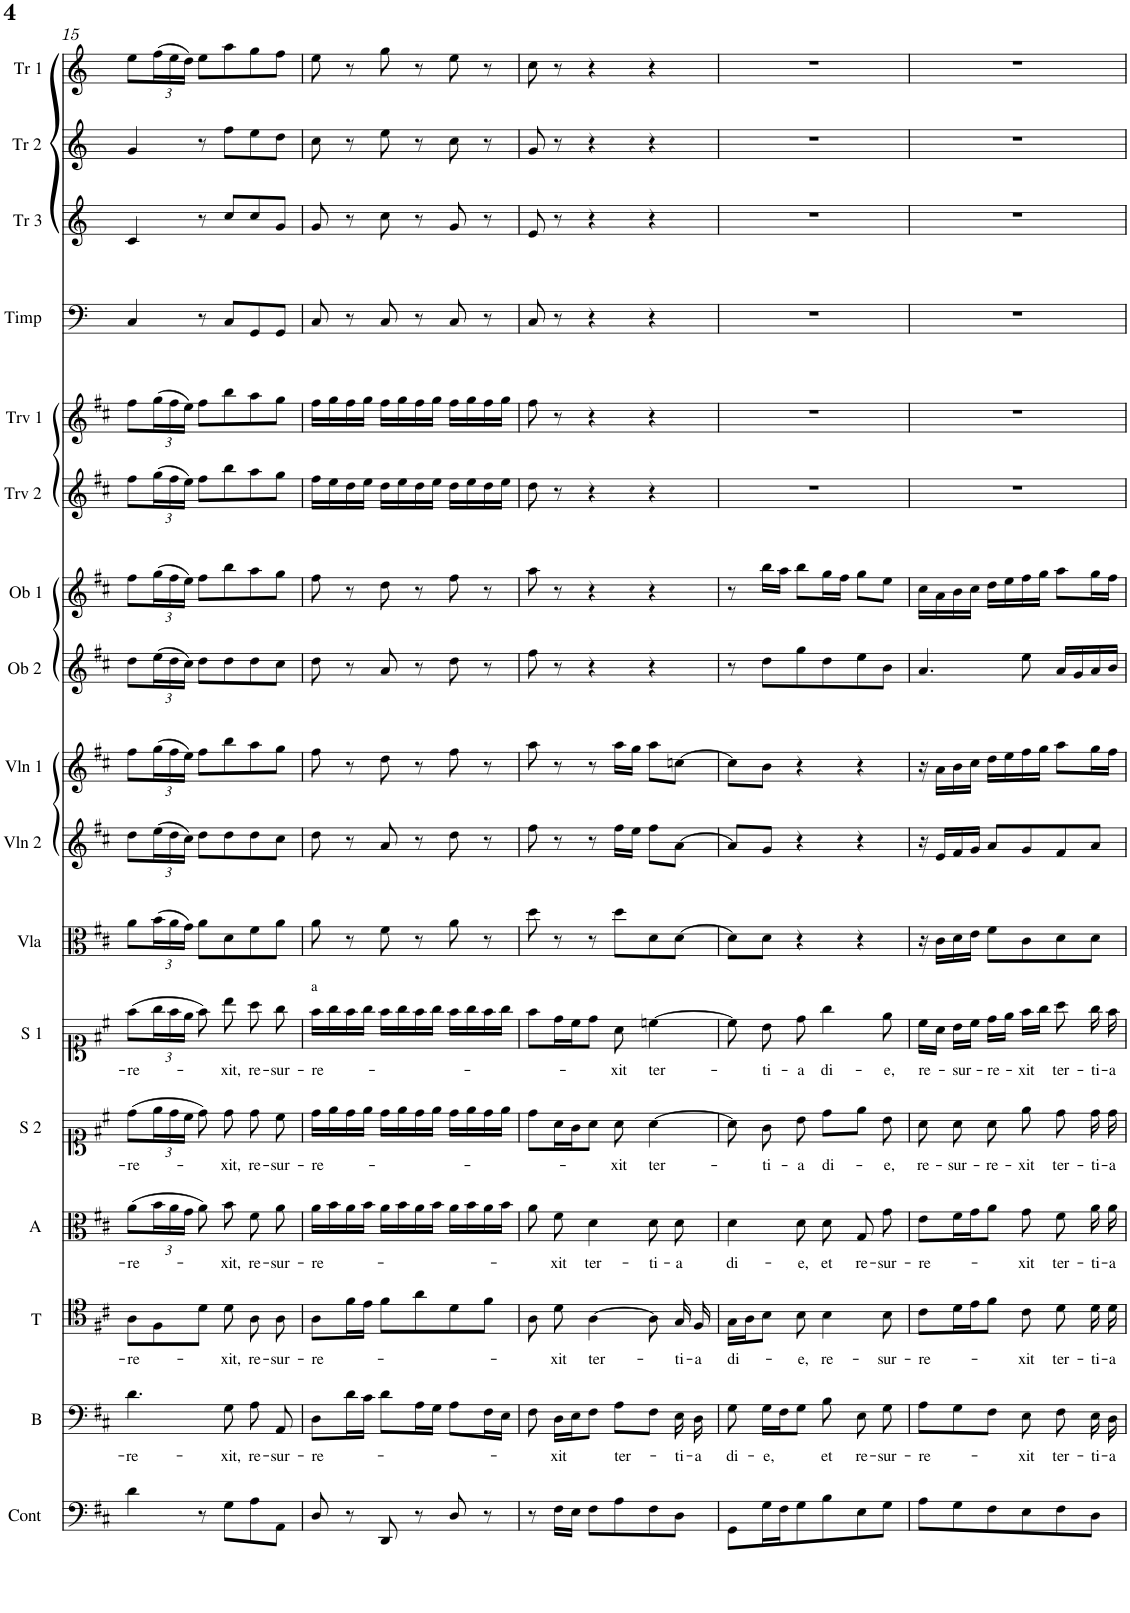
**kern	**kern	**text	**kern	**text	**kern	**text	**kern	**text	**kern	**text	**kern	**kern	**kern	**kern	**kern	**kern	**kern	**kern	**kern	**kern	**kern
*part17	*part16	*part16	*part15	*part15	*part14	*part14	*part13	*part13	*part12	*part12	*part11	*part10	*part9	*part8	*part7	*part6	*part5	*part4	*part3	*part2	*part1
*staff17	*staff16	*staff16	*staff15	*staff15	*staff14	*staff14	*staff13	*staff13	*staff12	*staff12	*staff11	*staff10	*staff9	*staff8	*staff7	*staff6	*staff5	*staff4	*staff3	*staff2	*staff1
*I"Continuo	*I"Bass	*	*I"Tenor	*	*I"Alto	*	*I"Soprano 2	*	*I"Soprano 1	*	*I"Viola	*I"Violin 2	*I"Violin 1	*I"Oboe 2	*I"Oboe 1	*I"Traverso 2	*I"Traverso 1	*I"Timpani	*I"Tromba 3	*I"Tromba 2	*I"Tromba 1
*I'Cont	*I'B	*	*I'T	*	*I'A	*	*I'S 2	*	*I'S 1	*	*I'Vla	*I'Vln 2	*I'Vln 1	*I'Ob 2	*I'Ob 1	*I'Trv 2	*I'Trv 1	*I'Timp	*I'Tr 3	*I'Tr 2	*I'Tr 1
!!LO:PB:g=z
*clefF4	*clefF4	*	*clefC4	*	*clefC3	*	*clefC1	*	*clefC1	*	*clefC3	*clefG2	*clefG2	*clefG2	*clefG2	*clefG2	*clefG2	*clefF4	*clefG2	*clefG2	*clefG2
*	*	*	*	*	*	*	*	*	*	*	*	*	*	*	*	*	*	*Trd-1c-2	*Trd-1c-2	*Trd-1c-2	*Trd-1c-2
*k[f#c#]	*k[f#c#]	*	*k[f#c#]	*	*k[f#c#]	*	*k[f#c#]	*	*k[f#c#]	*	*k[f#c#]	*k[f#c#]	*k[f#c#]	*k[f#c#]	*k[f#c#]	*k[f#c#]	*k[f#c#]	*k[]	*k[]	*k[]	*k[]
*M3/4	*M3/4	*	*M3/4	*	*M3/4	*	*M3/4	*	*M3/4	*	*M3/4	*M3/4	*M3/4	*M3/4	*M3/4	*M3/4	*M3/4	*M3/4	*M3/4	*M3/4	*M3/4
=15	=15	=15	=15	=15	=15	=15	=15	=15	=15	=15	=15	=15	=15	=15	=15	=15	=15	=15	=15	=15	=15
!	!	!LO:LY:b	!	!LO:LY:b	!	!LO:LY:b	!	!LO:LY:b	!	!LO:LY:b	!	!	!	!	!	!	!	!	!	!	!
4d\	4.d\	-re-	8A\L	-re-	(8a\L	-re-	(8dd\L	-re-	(8ff#\L	-re-	8a\L	8dd\L	8ff#\L	8dd\L	8ff#\L	8ff#\L	8ff#\L	4C/	4c/	4g/	8ee\L
*	*	*	*	*	*Xbrackettup	*	*Xbrackettup	*	*Xbrackettup	*	*Xbrackettup	*Xbrackettup	*Xbrackettup	*Xbrackettup	*Xbrackettup	*Xbrackettup	*Xbrackettup	*	*	*	*Xbrackettup
.	.	.	8F#\	.	24b\L	.	24ee\L	.	24gg\L	.	(24b\L	(24ee\L	(24gg\L	(24ee\L	(24gg\L	(24gg\L	(24gg\L	.	.	.	(24ff\L
.	.	.	.	.	24a\	.	24dd\	.	24ff#\	.	24a\	24dd\	24ff#\	24dd\	24ff#\	24ff#\	24ff#\	.	.	.	24ee\
.	.	.	.	.	24g\JJ	.	24cc#\JJ	.	24ee\JJ	.	24g\JJ)	24cc#\JJ)	24ee\JJ)	24cc#\JJ)	24ee\JJ)	24ee\JJ)	24ee\JJ)	.	.	.	24dd\JJ)
8r	.	.	8d\J	.	8a\)	.	8dd\)	.	8ff#\)	.	8a\L	8dd\L	8ff#\L	8dd\L	8ff#\L	8ff#\L	8ff#\L	8r	8r	8r	8ee\L
!	!	!LO:LY:b	!	!LO:LY:b	!	!LO:LY:b	!	!LO:LY:b	!	!LO:LY:b	!	!	!	!	!	!	!	!	!	!	!
8G\L	8G\	-xit,	8d\	-xit,	8b\	-xit,	8dd\	-xit,	8bb\	-xit,	8d\	8dd\	8bb\	8dd\	8bb\	8bb\	8bb\	8C/L	8cc/L	8ff\L	8aa\
!	!	!LO:LY:b	!	!LO:LY:b	!	!LO:LY:b	!	!LO:LY:b	!	!LO:LY:b	!	!	!	!	!	!	!	!	!	!	!
8A\	8A\	re-	8A\	re-	8f#\	re-	8dd\	re-	8aa\	re-	8f#\	8dd\	8aa\	8dd\	8aa\	8aa\	8aa\	8GG/	8cc/	8ee\	8gg\
!	!	!LO:LY:b	!	!LO:LY:b	!	!LO:LY:b	!	!LO:LY:b	!	!LO:LY:b	!	!	!	!	!	!	!	!	!	!	!
8AA\J	8AA/	-sur-	8A\	-sur-	8a\	-sur-	8cc#\	-sur-	8gg\	-sur-	8a\J	8cc#\J	8gg\J	8cc#\J	8gg\J	8gg\J	8gg\J	8GG/J	8g/J	8dd\J	8ff\J
=16	=16	=16	=16	=16	=16	=16	=16	=16	=16	=16	=16	=16	=16	=16	=16	=16	=16	=16	=16	=16	=16
!	!	!	!	!	!	!	!	!	!LO:TX:a:t=a	!	!	!	!	!	!	!	!	!	!	!	!
!	!	!LO:LY:b	!	!LO:LY:b	!	!LO:LY:b	!	!LO:LY:b	!	!LO:LY:b	!	!	!	!	!	!	!	!	!	!	!
8D/	8D\L	-re-	8A\L	-re-	16a\LL	-re-	16dd\LL	-re-	16ff#\LL	-re-	8a\	8dd\	8ff#\	8dd\	8ff#\	16ff#\LL	16ff#\LL	8C/	8g/	8cc\	8ee\
.	.	.	.	.	16b\	.	16ee\	.	16gg\	.	.	.	.	.	.	16ee\	16gg\	.	.	.	.
8r	16d\L	.	16f#\L	.	16a\	.	16dd\	.	16ff#\	.	8r	8r	8r	8r	8r	16dd\	16ff#\	8r	8r	8r	8r
.	16c#\JJ	.	16e\JJ	.	16b\JJ	.	16ee\JJ	.	16gg\JJ	.	.	.	.	.	.	16ee\JJ	16gg\JJ	.	.	.	.
8DD/	8d\L	.	8f#\L	.	16a\LL	.	16dd\LL	.	16ff#\LL	.	8f#\	8a/	8dd\	8a/	8dd\	16dd\LL	16ff#\LL	8C/	8cc\	8ee\	8gg\
.	.	.	.	.	16b\	.	16ee\	.	16gg\	.	.	.	.	.	.	16ee\	16gg\	.	.	.	.
8r	16A\L	.	8a\	.	16a\	.	16dd\	.	16ff#\	.	8r	8r	8r	8r	8r	16dd\	16ff#\	8r	8r	8r	8r
.	16G\JJ	.	.	.	16b\JJ	.	16ee\JJ	.	16gg\JJ	.	.	.	.	.	.	16ee\JJ	16gg\JJ	.	.	.	.
8D/	8A\L	.	8d\	.	16a\LL	.	16dd\LL	.	16ff#\LL	.	8a\	8dd\	8ff#\	8dd\	8ff#\	16dd\LL	16ff#\LL	8C/	8g/	8cc\	8ee\
.	.	.	.	.	16b\	.	16ee\	.	16gg\	.	.	.	.	.	.	16ee\	16gg\	.	.	.	.
8r	16F#\L	.	8f#\J	.	16a\	.	16dd\	.	16ff#\	.	8r	8r	8r	8r	8r	16dd\	16ff#\	8r	8r	8r	8r
.	16E\JJ	.	.	.	16b\JJ	.	16ee\JJ	.	16gg\JJ	.	.	.	.	.	.	16ee\JJ	16gg\JJ	.	.	.	.
=17	=17	=17	=17	=17	=17	=17	=17	=17	=17	=17	=17	=17	=17	=17	=17	=17	=17	=17	=17	=17	=17
8r	8F#\	.	8A\	.	8a\	.	8dd\L	.	8ff#\L	.	8dd\	8ff#\	8aa\	8ff#\	8aa\	8dd\	8ff#\	8C/	8e/	8g/	8cc\
!	!	!LO:LY:b	!	!LO:LY:b	!	!LO:LY:b	!	!	!	!	!	!	!	!	!	!	!	!	!	!	!
16F#\LL	16D\LL	-xit	8d\	-xit	8f#\	-xit	16a\L	.	16dd\L	.	8r	8r	8r	8r	8r	8r	8r	8r	8r	8r	8r
16E\JJ	16E\J	.	.	.	.	.	16g\J	.	16cc#\J	.	.	.	.	.	.	.	.	.	.	.	.
!	!	!	!	!LO:LY:b	!	!LO:LY:b	!	!	!	!	!	!	!	!	!	!	!	!	!	!	!
8F#\L	8F#\J	.	[4A\	ter-	4d\	ter-	8a\J	.	8dd\J	.	8r	8r	8r	4r	4r	4r	4r	4r	4r	4r	4r
!	!	!LO:LY:b	!	!	!	!	!	!LO:LY:b	!	!LO:LY:b	!	!	!	!	!	!	!	!	!	!	!
8A\	8A\L	ter-	.	.	.	.	8a\	-xit	8a\	-xit	8dd\L	16ff#\LL	16aa\LL	.	.	.	.	.	.	.	.
.	.	.	.	.	.	.	.	.	.	.	.	16ee\JJ	16gg\JJ	.	.	.	.	.	.	.	.
!	!	!	!	!	!	!LO:LY:b	!	!LO:LY:b	!	!LO:LY:b	!	!	!	!	!	!	!	!	!	!	!
8F#\	8F#\J	.	8A\]	.	8d\	-ti-	[4a\	ter-	[4ccn\	ter-	8d\	8ff#\L	8aa\L	4r	4r	4r	4r	4r	4r	4r	4r
!	!	!LO:LY:b	!	!LO:LY:b	!	!LO:LY:b	!	!	!	!	!	!	!	!	!	!	!	!	!	!	!
8D\J	16E\	-ti-	16G/	-ti-	8d\	-a	.	.	.	.	[8d\J	[8a\J	[8ccn\J	.	.	.	.	.	.	.	.
!	!	!LO:LY:b	!	!LO:LY:b	!	!	!	!	!	!	!	!	!	!	!	!	!	!	!	!	!
.	16D\	-a	16F#/	-a	.	.	.	.	.	.	.	.	.	.	.	.	.	.	.	.	.
=18	=18	=18	=18	=18	=18	=18	=18	=18	=18	=18	=18	=18	=18	=18	=18	=18	=18	=18	=18	=18	=18
!	!	!LO:LY:b	!	!LO:LY:b	!	!LO:LY:b	!	!	!	!	!	!	!	!	!	!	!	!	!	!	!
8GG\L	8G\	di-	16G\LL	di-	4d\	di-	8a\]	.	8cc\]	.	8d\L]	8a/L]	8cc\L]	8r	8r	2.r	2.r	2.r	2.r	2.r	2.r
.	.	.	16A\J	.	.	.	.	.	.	.	.	.	.	.	.	.	.	.	.	.	.
!	!	!LO:LY:b	!	!	!	!	!	!LO:LY:b	!	!LO:LY:b	!	!	!	!	!	!	!	!	!	!	!
16G\L	16G\LL	-e,	8B\J	.	.	.	8g\	-ti-	8b\	-ti-	8d\J	8g/J	8b\J	8dd\L	16bb\LL	.	.	.	.	.	.
16F#\J	16F#\J	.	.	.	.	.	.	.	.	.	.	.	.	.	16aa\JJ	.	.	.	.	.	.
!	!	!	!	!LO:LY:b	!	!LO:LY:b	!	!LO:LY:b	!	!LO:LY:b	!	!	!	!	!	!	!	!	!	!	!
8G\	8G\J	.	8B\	-e,	8d\	-e,	8b\	-a	8dd\	-a	4r	4r	4r	8gg\	8bb\L	.	.	.	.	.	.
!	!	!LO:LY:b	!	!LO:LY:b	!	!LO:LY:b	!	!LO:LY:b	!	!LO:LY:b	!	!	!	!	!	!	!	!	!	!	!
8B\	8B\	et	4B\	re-	8d\	et	8dd\L	di-	4gg\	di-	.	.	.	8dd\	16gg\L	.	.	.	.	.	.
.	.	.	.	.	.	.	.	.	.	.	.	.	.	.	16ff#\JJ	.	.	.	.	.	.
!	!	!LO:LY:b	!	!	!	!LO:LY:b	!	!	!	!	!	!	!	!	!	!	!	!	!	!	!
8E\	8E\	re-	.	.	8G/	re-	8ee\J	.	.	.	4r	4r	4r	8ee\	8gg\L	.	.	.	.	.	.
!	!	!LO:LY:b	!	!LO:LY:b	!	!LO:LY:b	!	!LO:LY:b	!	!LO:LY:b	!	!	!	!	!	!	!	!	!	!	!
8G\J	8G\	-sur-	8B\	-sur-	8g\	-sur-	8b\	-e,	8ee\	-e,	.	.	.	8b\J	8ee\J	.	.	.	.	.	.
=19	=19	=19	=19	=19	=19	=19	=19	=19	=19	=19	=19	=19	=19	=19	=19	=19	=19	=19	=19	=19	=19
!	!	!LO:LY:b	!	!LO:LY:b	!	!LO:LY:b	!	!LO:LY:b	!	!LO:LY:b	!	!	!	!	!	!	!	!	!	!	!
8A\L	8A\L	-re-	8c#\L	-re-	8e\L	-re-	8a\	re-	16cc#\LL	re-	16r	16r	16r	4.a/	16cc#\LL	2.r	2.r	2.r	2.r	2.r	2.r
.	.	.	.	.	.	.	.	.	16a\JJ	.	16c#\LL	16e/LL	16a\LL	.	16a\	.	.	.	.	.	.
!	!	!	!	!	!	!	!	!LO:LY:b	!	!LO:LY:b	!	!	!	!	!	!	!	!	!	!	!
8G\	8G\	.	16d\L	.	16f#\L	.	8a\	-sur-	16b\LL	-sur-	16d\	16f#/	16b\	.	16b\	.	.	.	.	.	.
.	.	.	16e\J	.	16g\J	.	.	.	16cc#\JJ	.	16e\JJ	16g/JJ	16cc#\JJ	.	16cc#\JJ	.	.	.	.	.	.
!	!	!	!	!	!	!	!	!LO:LY:b	!	!LO:LY:b	!	!	!	!	!	!	!	!	!	!	!
8F#\	8F#\J	.	8f#\J	.	8a\J	.	8a\	-re-	16dd\LL	-re-	8f#\L	8a/L	16dd\LL	.	16dd\LL	.	.	.	.	.	.
.	.	.	.	.	.	.	.	.	16ee\JJ	.	.	.	16ee\	.	16ee\	.	.	.	.	.	.
!	!	!LO:LY:b	!	!LO:LY:b	!	!LO:LY:b	!	!LO:LY:b	!	!LO:LY:b	!	!	!	!	!	!	!	!	!	!	!
8E\	8E\	-xit	8c#\	-xit	8g\	-xit	8ee\	-xit	16ff#\LL	-xit	8c#\	8g/	16ff#\	8ee\	16ff#\	.	.	.	.	.	.
.	.	.	.	.	.	.	.	.	16gg\JJ	.	.	.	16gg\JJ	.	16gg\JJ	.	.	.	.	.	.
!	!	!LO:LY:b	!	!LO:LY:b	!	!LO:LY:b	!	!LO:LY:b	!	!LO:LY:b	!	!	!	!	!	!	!	!	!	!	!
8F#\	8F#\	ter-	8d\	ter-	8f#\	ter-	8dd\	ter-	8aa\	ter-	8d\	8f#/	8aa\L	16a/LL	8aa\L	.	.	.	.	.	.
.	.	.	.	.	.	.	.	.	.	.	.	.	.	16g/	.	.	.	.	.	.	.
!	!	!LO:LY:b	!	!LO:LY:b	!	!LO:LY:b	!	!LO:LY:b	!	!LO:LY:b	!	!	!	!	!	!	!	!	!	!	!
8D\J	16E\	-ti-	16d\	-ti-	16a\	-ti-	16dd\	-ti-	16gg\	-ti-	8d\J	8a/J	16gg\L	16a/	16gg\L	.	.	.	.	.	.
!	!	!LO:LY:b	!	!LO:LY:b	!	!LO:LY:b	!	!LO:LY:b	!	!LO:LY:b	!	!	!	!	!	!	!	!	!	!	!
.	16D\	-a	16d\	-a	16a\	-a	16dd\	-a	16ff#\	-a	.	.	16ff#\JJ	16b/JJ	16ff#\JJ	.	.	.	.	.	.
=	=	=	=	=	=	=	=	=	=	=	=	=	=	=	=	=	=	=	=	=	=
*-	*-	*-	*-	*-	*-	*-	*-	*-	*-	*-	*-	*-	*-	*-	*-	*-	*-	*-	*-	*-	*-
